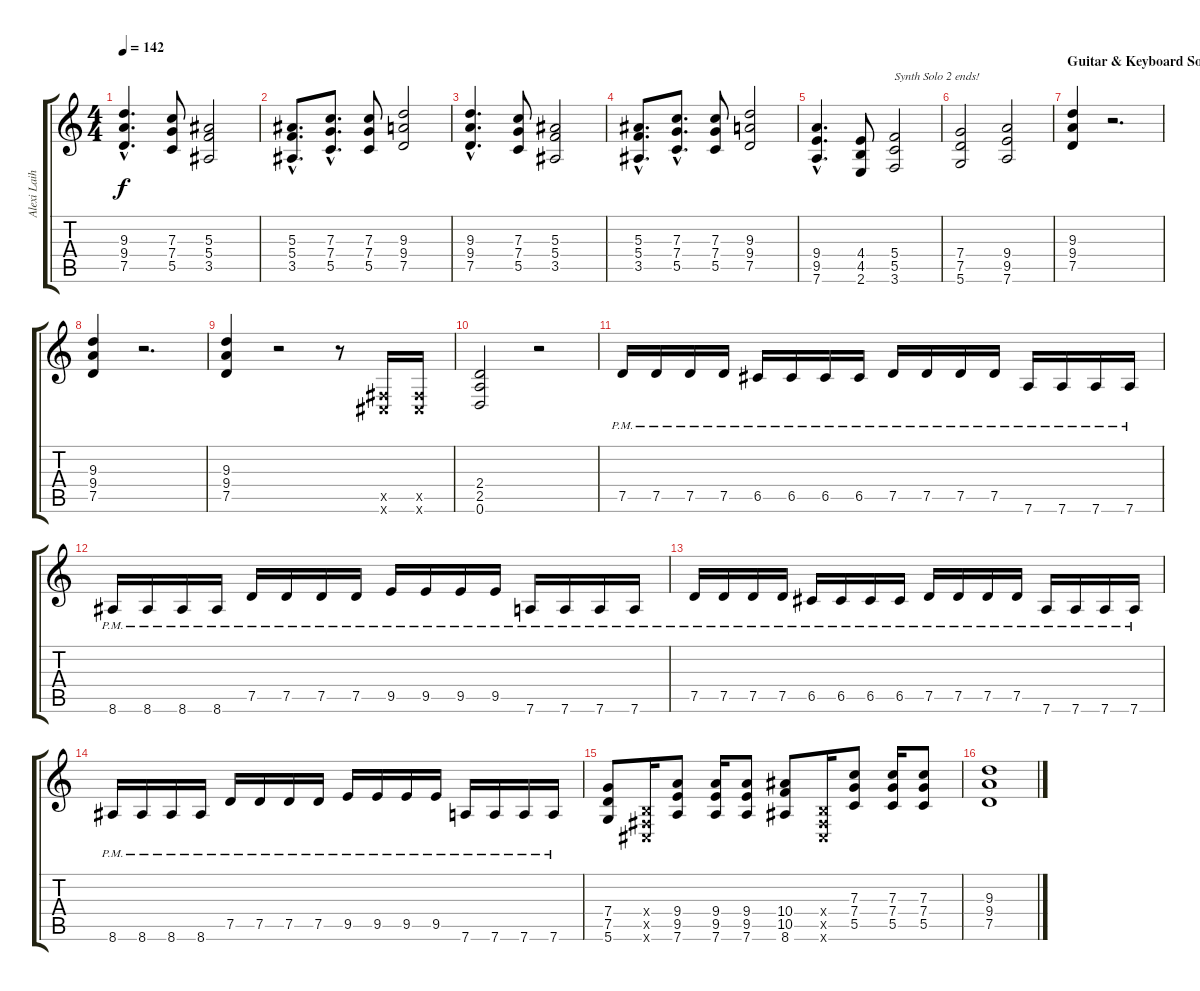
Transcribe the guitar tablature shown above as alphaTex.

\track ("Alexi Laiho" "Alexi Laih") {instrument distortionguitar}
\staff {score tabs}
\tuning (D4 A3 F3 C3 G2 D2) {hide}
\ts (4 4)
\tempo 142
\clef g2
\ks c
(9.3{hac} 9.4{hac} 7.5{hac}).4{d dy f} (7.3 7.4 5.5).8 (5.3 5.4 3.5).2 |
(5.3{hac} 5.4{hac} 3.5{hac}).8{d} (7.3{hac} 7.4{hac} 5.5{hac}).8{d} (7.3 7.4 5.5).8 (9.3 9.4 7.5).2 |
(9.3{hac} 9.4{hac} 7.5{hac}).4{d} (7.3 7.4 5.5).8 (5.3 5.4 3.5).2 |
(5.3{hac} 5.4{hac} 3.5{hac}).8{d} (7.3{hac} 7.4{hac} 5.5{hac}).8{d} (7.3 7.4 5.5).8 (9.3 9.4 7.5).2 |
(9.4{hac} 9.5{hac} 7.6{hac}).4{d} (4.4 4.5 2.6).8 (5.4 5.5 3.6).2{txt "Synth Solo 2 ends!"} |
(7.4 7.5 5.6).2 (9.4 9.5 7.6).2 |
\section ("" "Guitar & Keyboard Solo III")
(9.3 9.4 7.5).4 r.2{d} |
(9.3 9.4 7.5).4 r.2{d} |
(9.3 9.4 7.5).4 r.2 r.8 (-1.5{x} -1.6{x}).16 (-1.5{x} -1.6{x}).16 |
(2.4 2.5 0.6).2 r.2 |
7.5{pm}.16 7.5{pm}.16 7.5{pm}.16 7.5{pm}.16 6.5{pm}.16 6.5{pm}.16 6.5{pm}.16 6.5{pm}.16 7.5{pm}.16 7.5{pm}.16 7.5{pm}.16 7.5{pm}.16 7.6{pm}.16 7.6{pm}.16 7.6{pm}.16 7.6{pm}.16 |
8.6{pm}.16 8.6{pm}.16 8.6{pm}.16 8.6{pm}.16 7.5{pm}.16 7.5{pm}.16 7.5{pm}.16 7.5{pm}.16 9.5{pm}.16 9.5{pm}.16 9.5{pm}.16 9.5{pm}.16 7.6{pm}.16 7.6{pm}.16 7.6{pm}.16 7.6{pm}.16 |
7.5{pm}.16 7.5{pm}.16 7.5{pm}.16 7.5{pm}.16 6.5{pm}.16 6.5{pm}.16 6.5{pm}.16 6.5{pm}.16 7.5{pm}.16 7.5{pm}.16 7.5{pm}.16 7.5{pm}.16 7.6{pm}.16 7.6{pm}.16 7.6{pm}.16 7.6{pm}.16 |
8.6{pm}.16 8.6{pm}.16 8.6{pm}.16 8.6{pm}.16 7.5{pm}.16 7.5{pm}.16 7.5{pm}.16 7.5{pm}.16 9.5{pm}.16 9.5{pm}.16 9.5{pm}.16 9.5{pm}.16 7.6{pm}.16 7.6{pm}.16 7.6{pm}.16 7.6{pm}.16 |
(7.4 7.5 5.6).8 (-1.4{x} -1.5{x} -1.6{x}).16 (9.4 9.5 7.6).8 (9.4 9.5 7.6).16 (9.4 9.5 7.6).8 (10.4 10.5 8.6).8 (-1.4{x} -1.5{x} -1.6{x}).16 (7.3 7.4 5.5).8 (7.3 7.4 5.5).16 (7.3 7.4 5.5).8 |
(9.3 9.4 7.5).1
